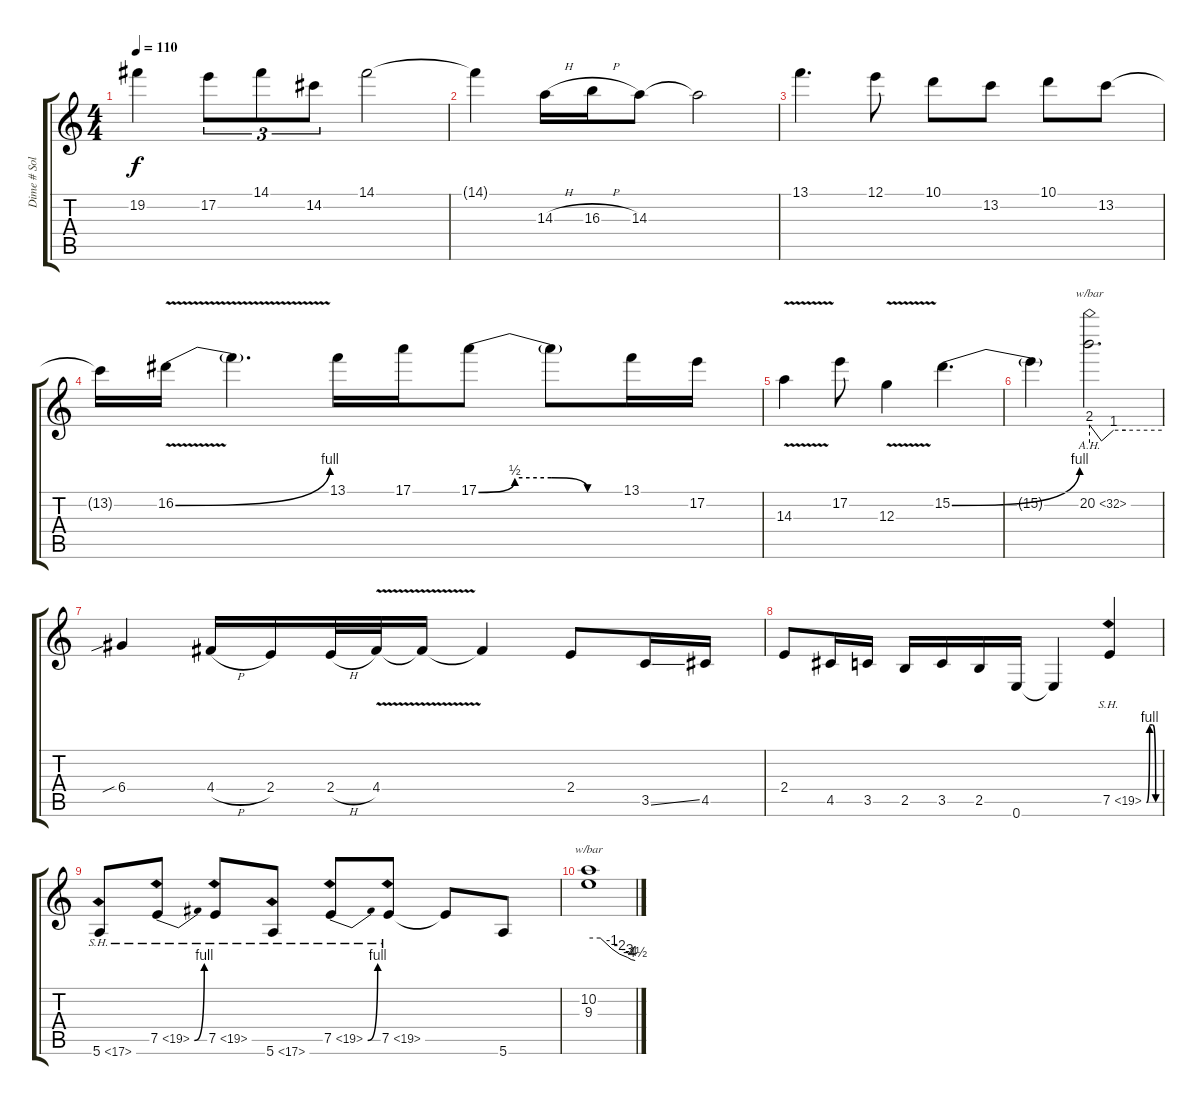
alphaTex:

\track ("Dime # Solo" "Dime # Sol") {instrument distortionguitar}
\staff {score tabs}
\tuning (E4 B3 G3 D3 A2 E2) {hide}
\ts (4 4)
\tempo 110
\clef g2
\ks c
19.2{t}.4{dy f} 17.2.8{tu (3 2)} 14.1.8{tu (3 2)} 14.2.8{tu (3 2)} 14.1.2 |
14.1{t}.4 14.3{h}.16 16.3{h}.16 14.3.8 14.3{t}.2 |
13.1.4{d} 12.1.8 10.1.8 13.2.8 10.1.8 13.2.8 |
13.2{t}.16 16.2{be (bend 0 0 60 4) v}.16 16.2{t}.4{d} 13.1.16 17.1.16 17.1{be (custom 0 0 15 2 30 2 45 0 60 0)}.8 17.1{t}.8 13.1.16 17.2.16 |
14.3{v}.4 17.2.8 12.3{v}.4 15.2{be (bend 0 0 60 4)}.4{d} |
15.2{t}.4 20.2{ah 12}.2{d tbe (custom default 0 8 10 0 20 4 30 4 60 4)} |
6.4{sib}.4 4.4{h}.16 2.4.16 2.4{h}.32 4.4{v}.32 4.4{t}.16 4.4{t}.4 2.4.8 3.5{ss}.16 4.5.16 |
2.4.8 4.5.16 3.5.16 2.5.16 3.5.16 2.5.16 0.6.16 0.6{t}.4 7.5{be (custom 0 0 15 4 30 4 45 0 60 0) sh 12}.4 |
5.6{sh 12}.8 7.5{be (bend 0 0 60 4) sh 12}.8 7.5{sh 12}.8 5.6{sh 12}.8 7.5{be (bend 0 0 60 4) sh 12}.8 7.5{sh 12}.8 7.5{t}.8 5.6.8 |
(10.2 9.3).1{tbe (custom default 0 0 15 0 30 -4 40 -8 50 -12 55 -16 60 -18)}
